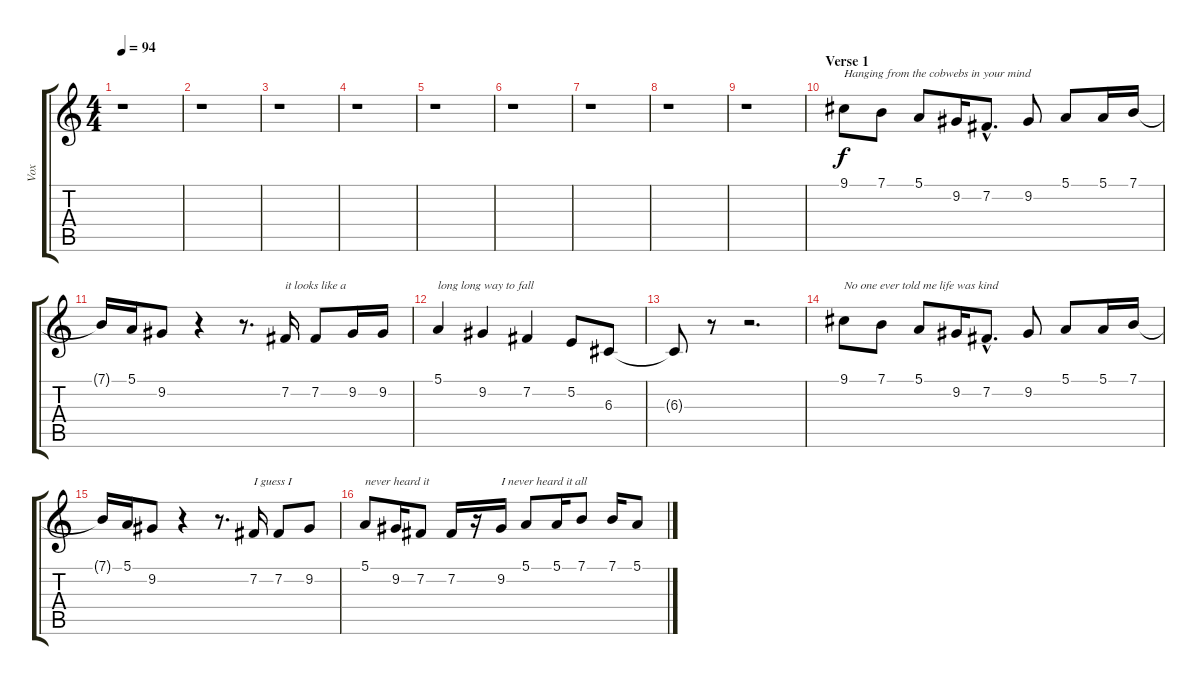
\track ("Vox" "Vox") {instrument violin}
\staff {score tabs}
\tuning (E4 B3 G3 D3 A2 E2) {hide}
\ts (4 4)
\tempo 94
\clef g2
\ks c
r.1{dy f instrument violin} |
r.1 |
r.1 |
r.1 |
r.1 |
r.1 |
r.1 |
r.1 |
r.1 |
\section ("" "Verse 1")
9.1.8{txt "Hanging from the cobwebs in your mind"} 7.1.8 5.1.8 9.2.16 7.2{hac}.8{d} 9.2.8 5.1.8 5.1.16 7.1.16 |
7.1{t}.16 5.1.16 9.2.8 r.4 r.8{d} 7.2.16{txt "it looks like a"} 7.2.8 9.2.16 9.2.16 |
5.1.4{txt "long long way to fall"} 9.2.4 7.2.4 5.2.8 6.3.8 |
6.3{t}.8 r.8 r.2{d} |
9.1.8{txt "No one ever told me life was kind"} 7.1.8 5.1.8 9.2.16 7.2{hac}.8{d} 9.2.8 5.1.8 5.1.16 7.1.16 |
7.1{t}.16 5.1.16 9.2.8 r.4 r.8{d} 7.2.16{txt "I guess I"} 7.2.8 9.2.8 |
5.1.8{txt "never heard it"} 9.2.16 7.2.8 7.2.16 r.16 9.2.16{txt "I never heard it all"} 5.1.8 5.1.16 7.1.8 7.1.16 5.1.8
